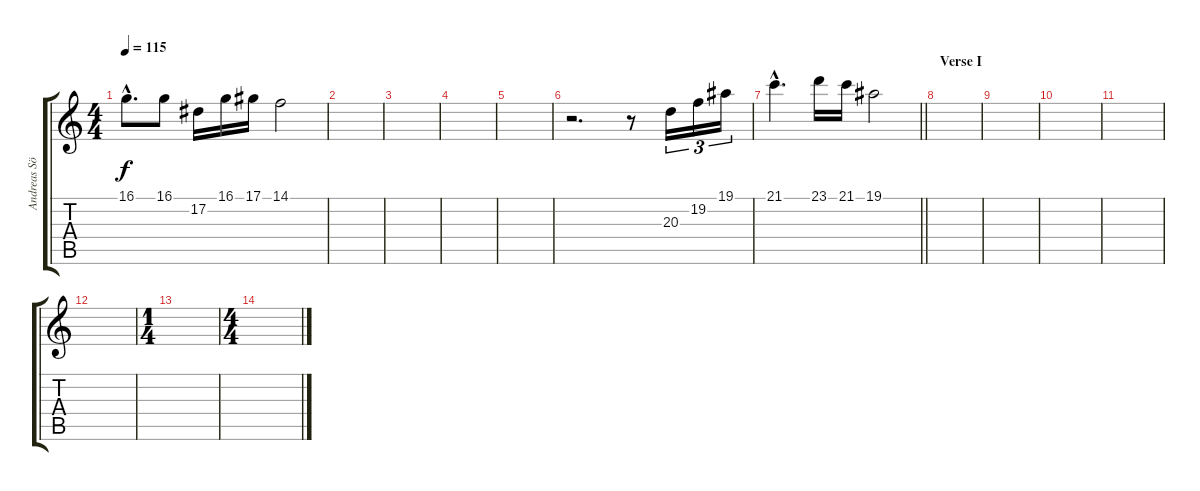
\track ("Andreas Söderin" "Andreas Sö") {instrument lead2sawtooth}
\staff {score tabs}
\tuning (Eb4 Bb3 Gb3 Db3 Ab2 Eb2) {hide}
\ts (4 4)
\tempo 115
\clef g2
\ks c
16.1{hac}.8{d dy f} 16.1.8 17.2.16 16.1.16 17.1.16 14.1.2 |
|
|
|
|
r.2{d} r.8 20.3.16{tu (3 2)} 19.2.16{tu (3 2)} 19.1.16{tu (3 2)} |
\barLineRight lightlight
21.1{hac}.4{d} 23.1.16 21.1.16 19.1.2 |
\section ("" "Verse I")
|
|
|
|
|
\ts (1 4)
|
\ts (4 4)
